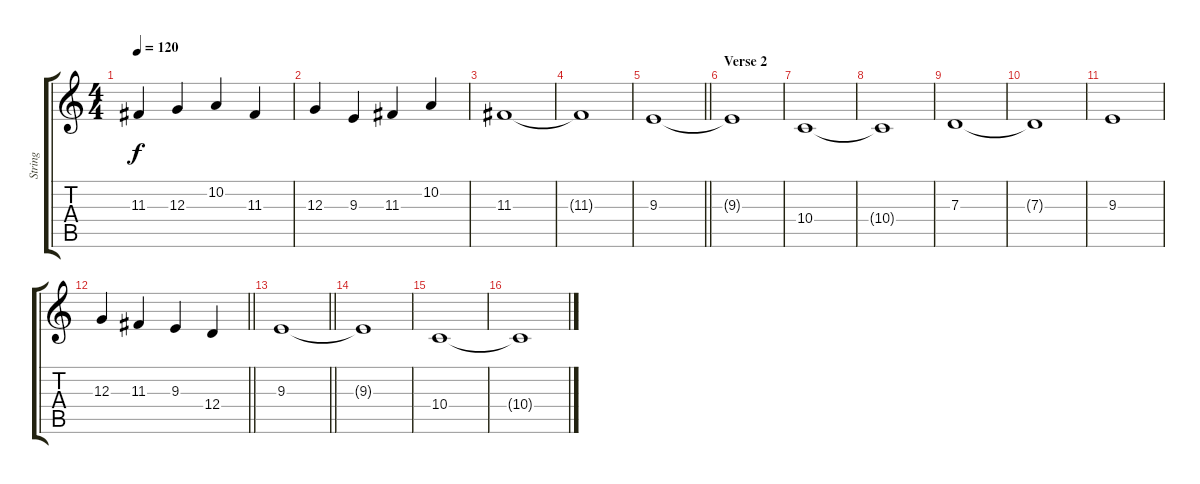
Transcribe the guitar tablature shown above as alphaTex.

\track ("String" "String") {instrument stringensemble1}
\staff {score tabs}
\tuning (E4 B3 G3 D3 A2 E2) {hide}
\ts (4 4)
\tempo 120
\clef g2
\ks c
11.3.4{dy f} 12.3.4 10.2.4 11.3.4 |
12.3.4 9.3.4 11.3.4 10.2.4 |
11.3.1 |
11.3{t}.1 |
\barLineRight lightlight
9.3.1 |
\section ("" "Verse 2")
9.3{t}.1 |
10.4.1 |
10.4{t}.1 |
7.3.1 |
7.3{t}.1 |
9.3.1 |
\barLineRight lightlight
12.3.4 11.3.4 9.3.4 12.4.4 |
\section ("" "")
\barLineRight lightlight
9.3.1 |
9.3{t}.1 |
10.4.1 |
10.4{t}.1
